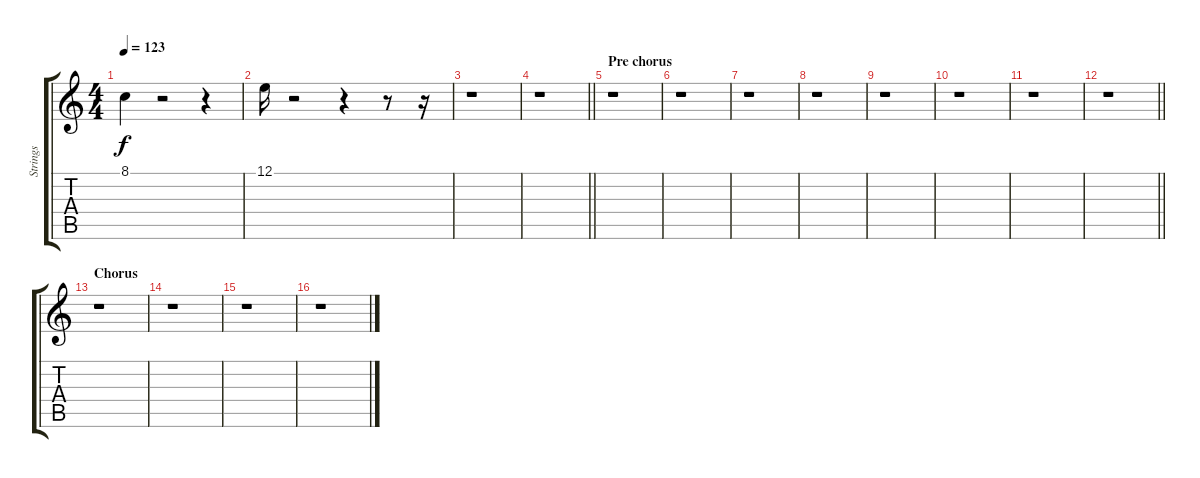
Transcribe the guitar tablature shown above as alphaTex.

\track ("Strings" "Strings") {instrument pizzicatostrings}
\staff {score tabs}
\tuning (E4 B3 G3 D3 A2 E2) {hide}
\ts (4 4)
\tempo 123
\clef g2
\ks c
8.1.4{dy f} r.2 r.4 |
12.1.16 r.2 r.4 r.8 r.16 |
r.1 |
\barLineRight lightlight
r.1 |
\section ("" "Pre chorus")
r.1 |
r.1 |
r.1 |
r.1 |
r.1 |
r.1 |
r.1 |
\barLineRight lightlight
r.1 |
\section ("" "Chorus")
r.1 |
r.1 |
r.1 |
r.1
